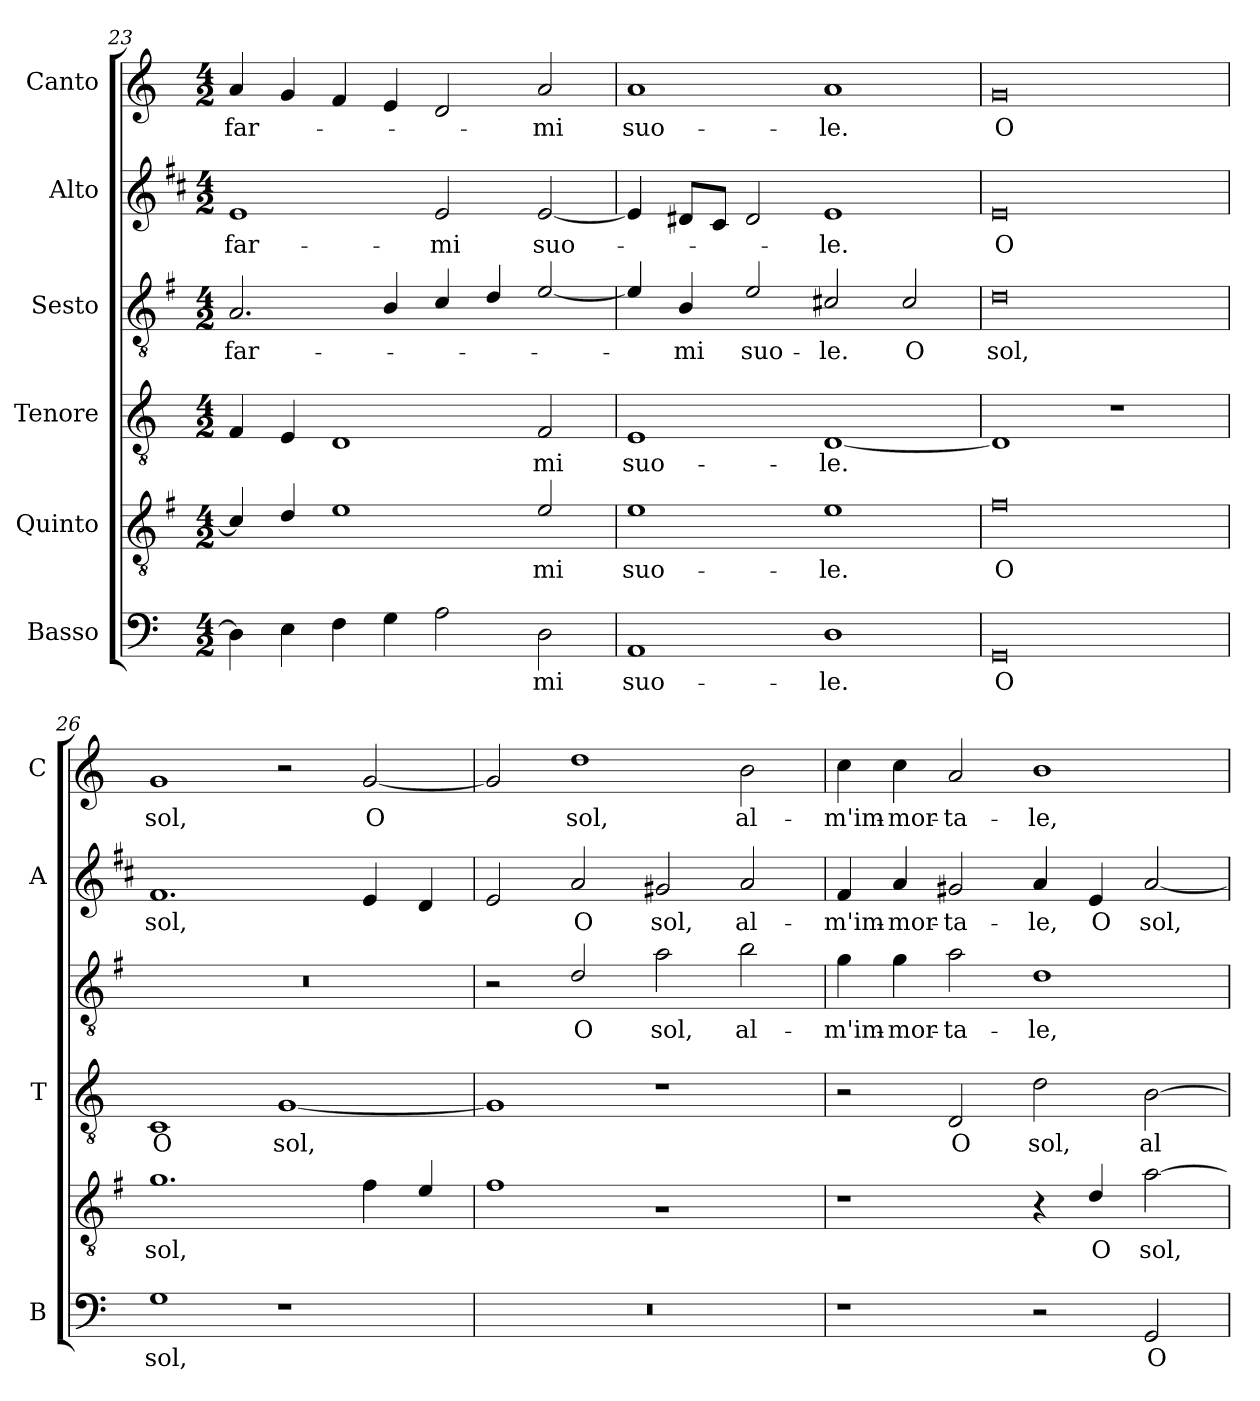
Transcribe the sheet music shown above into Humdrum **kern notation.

**kern	**text	**kern	**text	**kern	**text	**kern	**text	**kern	**text	**kern	**text
*part6	*part6	*part5	*part5	*part4	*part4	*part3	*part3	*part2	*part2	*part1	*part1
*staff6	*staff6	*staff5	*staff5	*staff4	*staff4	*staff3	*staff3	*staff2	*staff2	*staff1	*staff1
*I"Basso	*	*I"Quinto	*	*I"Tenore	*	*I"Sesto	*	*I"Alto	*	*I"Canto	*
*I'B	*	*	*	*I'T	*	*	*	*I'A	*	*I'C	*
!!LO:PB:g=z
*clefF4	*	*clefGv2	*	*clefGv2	*	*clefGv2	*	*clefG2	*	*clefG2	*
*	*	*ITrd4c7	*	*	*	*ITrd4c7	*	*ITrd1c2	*	*	*
*k[]	*	*k[]	*	*k[]	*	*k[]	*	*k[]	*	*k[]	*
*C:	*	*C:	*	*C:	*	*C:	*	*C:	*	*C:	*
*M4/2	*	*M4/2	*	*M4/2	*	*M4/2	*	*M4/2	*	*M4/2	*
=23	=23	=23	=23	=23	=23	=23	=23	=23	=23	=23	=23
!	!	!	!	!	!	!	!LO:LY:b	!	!LO:LY:b	!	!LO:LY:b
4D\]	.	4F/]	.	4F/	.	2.D/	far-	1d	far-	4a/	far-
4E\	.	4G/	.	4E/	.	.	.	.	.	4g/	.
4F\	.	1A	.	1D	.	.	.	.	.	4f/	.
4G\	.	.	.	.	.	4E/	.	.	.	4e/	.
!	!	!	!	!	!	!	!	!	!LO:LY:b	!	!
2A\	.	.	.	.	.	4F/	.	2d/	-mi	2d/	.
.	.	.	.	.	.	4G/	.	.	.	.	.
!	!LO:LY:b	!	!LO:LY:b	!	!LO:LY:b	!	!	!	!LO:LY:b	!	!LO:LY:b
2D\	-mi	2A/	-mi	2F/	-mi	[2A/	.	[2d/	suo-	2a/	-mi
=24	=24	=24	=24	=24	=24	=24	=24	=24	=24	=24	=24
!	!LO:LY:b	!	!LO:LY:b	!	!LO:LY:b	!	!	!	!	!	!LO:LY:b
1AA	suo-	1A	suo-	1E	suo-	4A/]	.	4d/]	.	1a	suo-
!	!	!	!	!	!	!	!LO:LY:b	!	!	!	!
.	.	.	.	.	.	4E/	-mi	8c#X/L	.	.	.
.	.	.	.	.	.	.	.	8B/J	.	.	.
!	!	!	!	!	!	!	!LO:LY:b	!	!	!	!
.	.	.	.	.	.	2A/	suo-	2c#/	.	.	.
!	!LO:LY:b	!	!LO:LY:b	!	!LO:LY:b	!	!LO:LY:b	!	!LO:LY:b	!	!LO:LY:b
1D	-le.	1A	-le.	[1D	-le.	2F#X/	-le.	1d	-le.	1a	-le.
!	!	!	!	!	!	!	!LO:LY:b	!	!	!	!
.	.	.	.	.	.	2F#/	O	.	.	.	.
=25	=25	=25	=25	=25	=25	=25	=25	=25	=25	=25	=25
!	!LO:LY:b	!	!LO:LY:b	!	!	!	!LO:LY:b	!	!LO:LY:b	!	!LO:LY:b
0GG	O	0B	O	1D]	.	0G	sol,	0d	O	0g	O
.	.	.	.	1r	.	.	.	.	.	.	.
=26	=26	=26	=26	=26	=26	=26	=26	=26	=26	=26	=26
!	!LO:LY:b	!	!LO:LY:b	!	!LO:LY:b	!	!	!	!LO:LY:b	!	!LO:LY:b
1G	sol,	1.c	sol,	1C	O	0r	.	1.e	sol,	1g	sol,
!	!	!	!	!	!LO:LY:b	!	!	!	!	!	!
1r	.	.	.	[1G	sol,	.	.	.	.	2r	.
!	!	!	!	!	!	!	!	!	!	!	!LO:LY:b
.	.	4B\	.	.	.	.	.	4d/	.	[2g/	O
.	.	4A/	.	.	.	.	.	4c/	.	.	.
=27	=27	=27	=27	=27	=27	=27	=27	=27	=27	=27	=27
0r	.	1B	.	1G]	.	2r	.	2d/	.	2g/]	.
!	!	!	!	!	!	!	!LO:LY:b	!	!LO:LY:b	!	!LO:LY:b
.	.	.	.	.	.	2G/	O	2g/	O	1dd	sol,
!	!	!	!	!	!	!	!LO:LY:b	!	!LO:LY:b	!	!
.	.	1rc	.	1r	.	2d\	sol,	2f#X/	sol,	.	.
!	!	!	!	!	!	!	!LO:LY:b	!	!LO:LY:b	!	!LO:LY:b
.	.	.	.	.	.	2e\	al-	2g/	al-	2b\	al-
!!LO:LB:g=z
=28	=28	=28	=28	=28	=28	=28	=28	=28	=28	=28	=28
!	!	!	!	!	!	!	!LO:LY:b	!	!LO:LY:b	!	!LO:LY:b
1r	.	1r	.	2r	.	4c\	-m'im-	4e/	-m'im-	4cc\	-m'im-
!	!	!	!	!	!	!	!LO:LY:b	!	!LO:LY:b	!	!LO:LY:b
.	.	.	.	.	.	4c\	-mor-	4g/	-mor-	4cc\	-mor-
!	!	!	!	!	!LO:LY:b	!	!LO:LY:b	!	!LO:LY:b	!	!LO:LY:b
.	.	.	.	2D/	O	2d\	-ta-	2f#X/	-ta-	2a/	-ta-
!	!	!	!	!	!LO:LY:b	!	!LO:LY:b	!	!LO:LY:b	!	!LO:LY:b
2r	.	4r	.	2d\	sol,	1G	-le,	4g/	-le,	1b	-le,
!	!	!	!LO:LY:b	!	!	!	!	!	!LO:LY:b	!	!
.	.	4G/	O	.	.	.	.	4d/	O	.	.
!	!LO:LY:b	!	!LO:LY:b	!	!LO:LY:b	!	!	!	!LO:LY:b	!	!
2GG/	O	[2d\	sol,	[2B\	al-	.	.	[2g/	sol,	.	.
=	=	=	=	=	=	=	=	=	=	=	=
*-	*-	*-	*-	*-	*-	*-	*-	*-	*-	*-	*-
